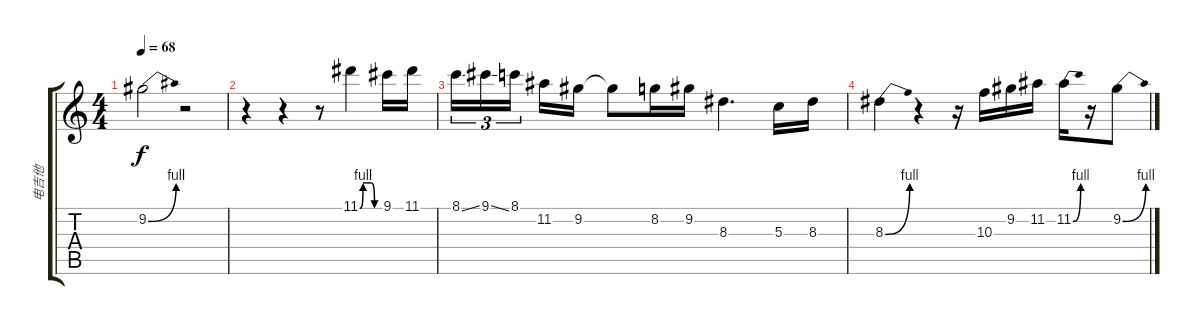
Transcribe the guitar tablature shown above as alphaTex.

\track ("电吉他 " "电吉他 ") {instrument overdrivenguitar}
\staff {score tabs}
\tuning (E4 B3 G3 D3 A2 E2) {hide}
\ts (4 4)
\tempo 68
\clef g2
\ks c
9.2{be (bend 0 0 60 4)}.2{dy f} r.2 |
r.4 r.4 r.8 11.1{be (custom 0 0 10 4 20 4 35 4 45 0 60 0)}.4 9.1.16 11.1.16 |
8.1{ss}.16{tu (3 2)} 9.1{ss}.16{tu (3 2)} 8.1.16{tu (3 2) beam splitsecondary} 11.2.16 9.2.16 9.2{t}.8 8.2.16 9.2.16 8.3.4{d} 5.3.16 8.3.16 |
8.3{be (bend 0 0 60 4)}.4 r.4 r.16 10.3.16 9.2.16 11.2.16 11.2{be (bend 0 0 60 4)}.16 r.16 9.2{be (bend 0 0 60 4)}.8
